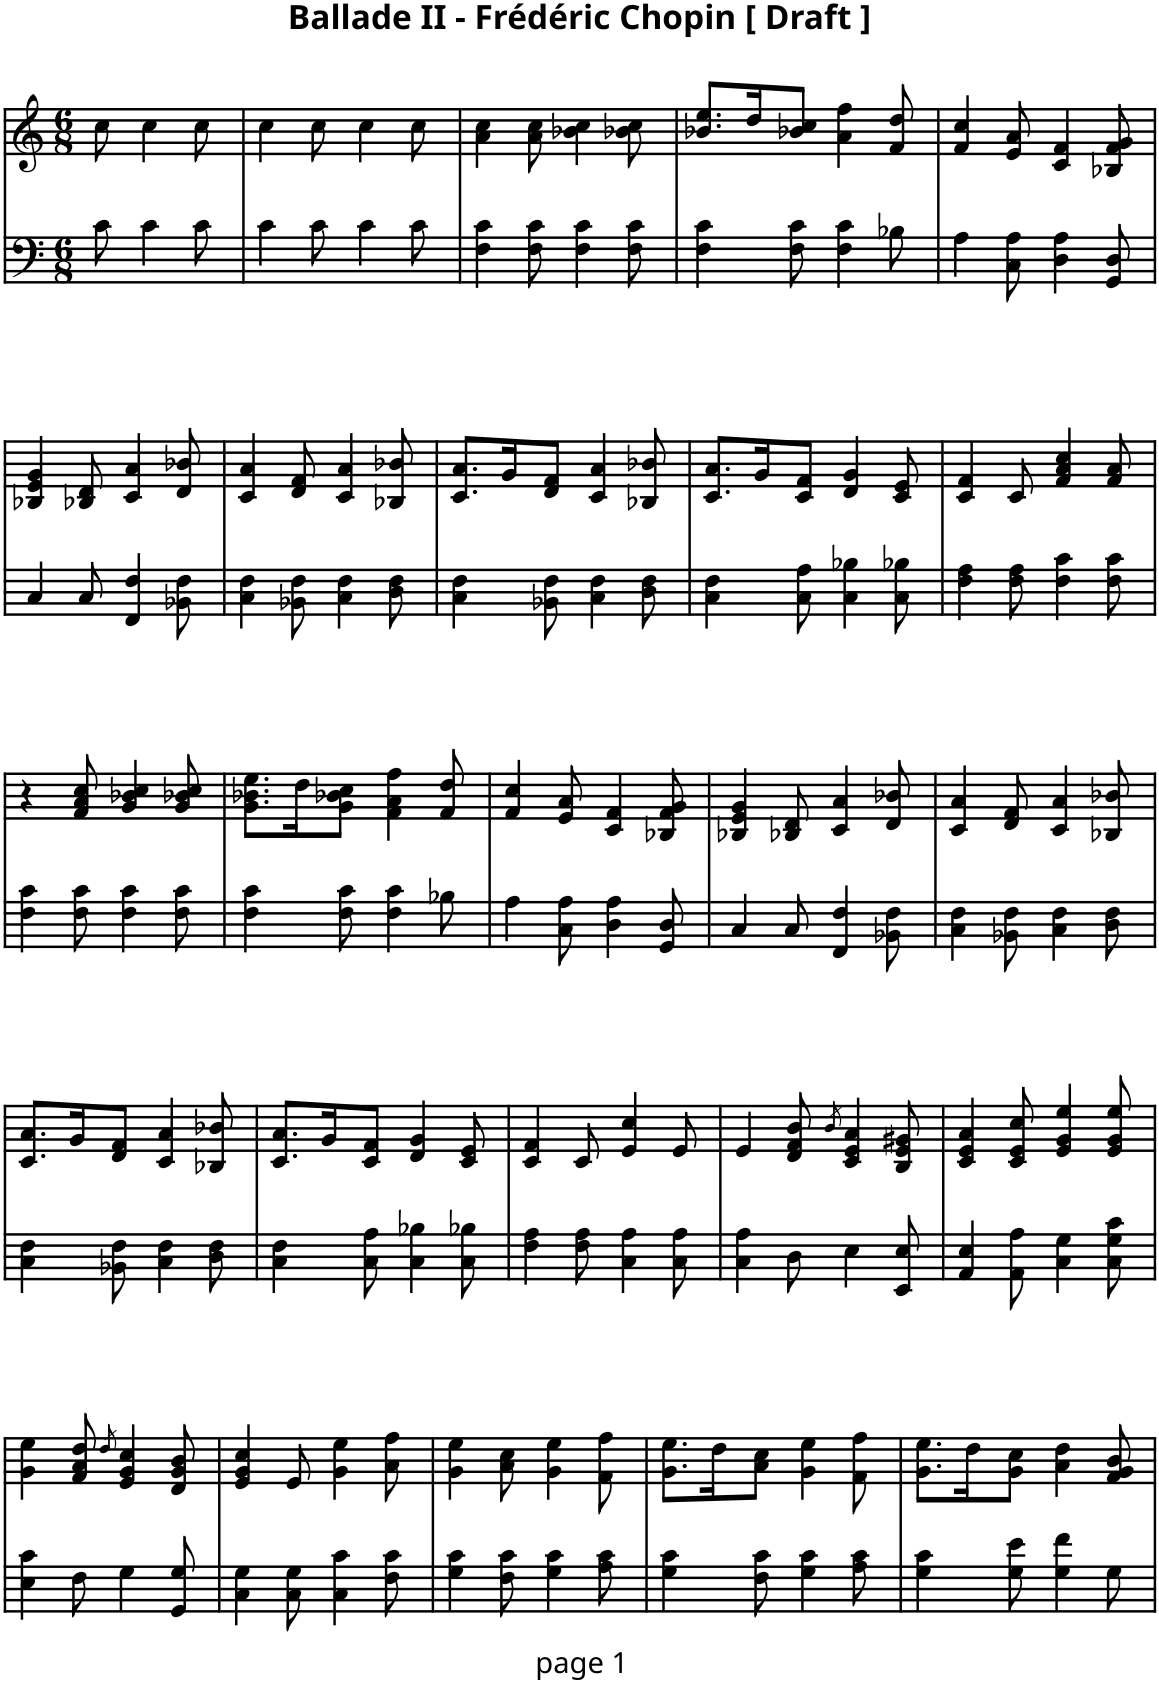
**kern	**kern
*part1	*part1
*staff2	*staff1
*I"Piano	*
*I'Pno.	*
*clefF4	*clefG2
*k[]	*k[]
*M6/8	*M6/8
=	=
8c\	8cc\
4c\	4cc\
8c\	8cc\
=1	=1
4c\	4cc\
8c\	8cc\
4c\	4cc\
8c\	8cc\
=2	=2
4F\ 4c\	4a\ 4cc\
8F\ 8c\	8a\ 8cc\
4F\ 4c\	4b-X\ 4cc\
8F\ 8c\	8b-X\ 8cc\
=3	=3
4F\ 4c\	8.b-X/ 8.ee/L
.	16dd/K
8F\ 8c\	8b-X/ 8cc/J
4F\ 4c\	4a\ 4ff\
8B-X\	8f/ 8dd/
=4	=4
4A\	4f/ 4cc/
8C\ 8A\	8e/ 8a/
4D\ 4A\	4c/ 4f/
8GG/ 8D/	8B-X/ 8f/ 8g/
!!LO:LB:g=z
=5	=5
4C/	4B-X/ 4e/ 4g/
8C/	8B-X/ 8d/
4FF/ 4F/	4c/ 4a/
8BB-X\ 8F\	8d/ 8b-X/
=6	=6
4C\ 4F\	4c/ 4a/
8BB-X\ 8F\	8d/ 8f/
4C\ 4F\	4c/ 4a/
8D\ 8F\	8B-X/ 8b-X/
=7	=7
4C\ 4F\	8.c/ 8.a/L
.	16g/K
8BB-X\ 8F\	8d/ 8f/J
4C\ 4F\	4c/ 4a/
8D\ 8F\	8B-X/ 8b-X/
=8	=8
4C\ 4F\	8.c/ 8.a/L
.	16g/K
8C\ 8A\	8c/ 8f/J
4C\ 4B-X\	4d/ 4g/
8C\ 8B-X\	8c/ 8e/
=9	=9
4F\ 4A\	4c/ 4f/
8F\ 8A\	8c/
4F\ 4c\	4f/ 4a/ 4cc/
8F\ 8c\	8f/ 8a/
!!LO:LB:g=z
=10	=10
4F\ 4c\	4r
8F\ 8c\	8f/ 8a/ 8cc/
4F\ 4c\	4g/ 4b-X/ 4cc/
8F\ 8c\	8g/ 8b-X/ 8cc/
=11	=11
4F\ 4c\	8.g\ 8.b-X\ 8.ee\L
.	16dd\K
8F\ 8c\	8g\ 8b-X\ 8cc\J
4F\ 4c\	4f\ 4a\ 4ff\
8B-X\	8f/ 8dd/
=12	=12
4A\	4f/ 4cc/
8C\ 8A\	8e/ 8a/
4D\ 4A\	4c/ 4f/
8GG/ 8D/	8B-X/ 8f/ 8g/
=13	=13
4C/	4B-X/ 4e/ 4g/
8C/	8B-X/ 8d/
4FF/ 4F/	4c/ 4a/
8BB-X\ 8F\	8d/ 8b-X/
=14	=14
4C\ 4F\	4c/ 4a/
8BB-X\ 8F\	8d/ 8f/
4C\ 4F\	4c/ 4a/
8D\ 8F\	8B-X/ 8b-X/
!!LO:LB:g=z
=15	=15
4C\ 4F\	8.c/ 8.a/L
.	16g/K
8BB-X\ 8F\	8d/ 8f/J
4C\ 4F\	4c/ 4a/
8D\ 8F\	8B-X/ 8b-X/
=16	=16
4C\ 4F\	8.c/ 8.a/L
.	16g/K
8C\ 8A\	8c/ 8f/J
4C\ 4B-X\	4d/ 4g/
8C\ 8B-X\	8c/ 8e/
=17	=17
4F\ 4A\	4c/ 4f/
8F\ 8A\	8c/
4C\ 4A\	4e/ 4cc/
8C\ 8A\	8e/
=18	=18
4C\ 4A\	4e/
8D\	8d/ 8f/ 8b/
.	8qb/
4E\	4c/ 4e/ 4a/
8EE/ 8E/	8B/ 8e/ 8g#X/
=19	=19
4AA/ 4E/	4c/ 4e/ 4a/
8AA\ 8A\	8c/ 8e/ 8cc/
4C\ 4G\	4e/ 4g/ 4ee/
8C\ 8G\ 8c\	8e/ 8g/ 8ee/
!!LO:LB:g=z
=20	=20
4E\ 4c\	4g\ 4ee\
8F\	8f/ 8a/ 8dd/
.	8qdd/
4G\	4e/ 4g/ 4cc/
8GG/ 8G/	8d/ 8g/ 8b/
=21	=21
4C\ 4G\	4e/ 4g/ 4cc/
8C\ 8G\	8e/
4C\ 4c\	4g\ 4ee\
8F\ 8c\	8a\ 8ff\
=22	=22
4G\ 4c\	4g\ 4ee\
8F\ 8c\	8a\ 8cc\
4G\ 4c\	4g\ 4ee\
8A\ 8c\	8f\ 8ff\
=23	=23
4G\ 4c\	8.g\ 8.ee\L
.	16dd\K
8F\ 8c\	8a\ 8cc\J
4G\ 4c\	4g\ 4ee\
8A\ 8c\	8f\ 8ff\
=24	=24
4G\ 4c\	8.g\ 8.ee\L
.	16dd\K
8G\ 8e\	8g\ 8cc\J
4G\ 4f\	4a\ 4dd\
8G\	8f/ 8g/ 8b/
=	=
*-	*-
